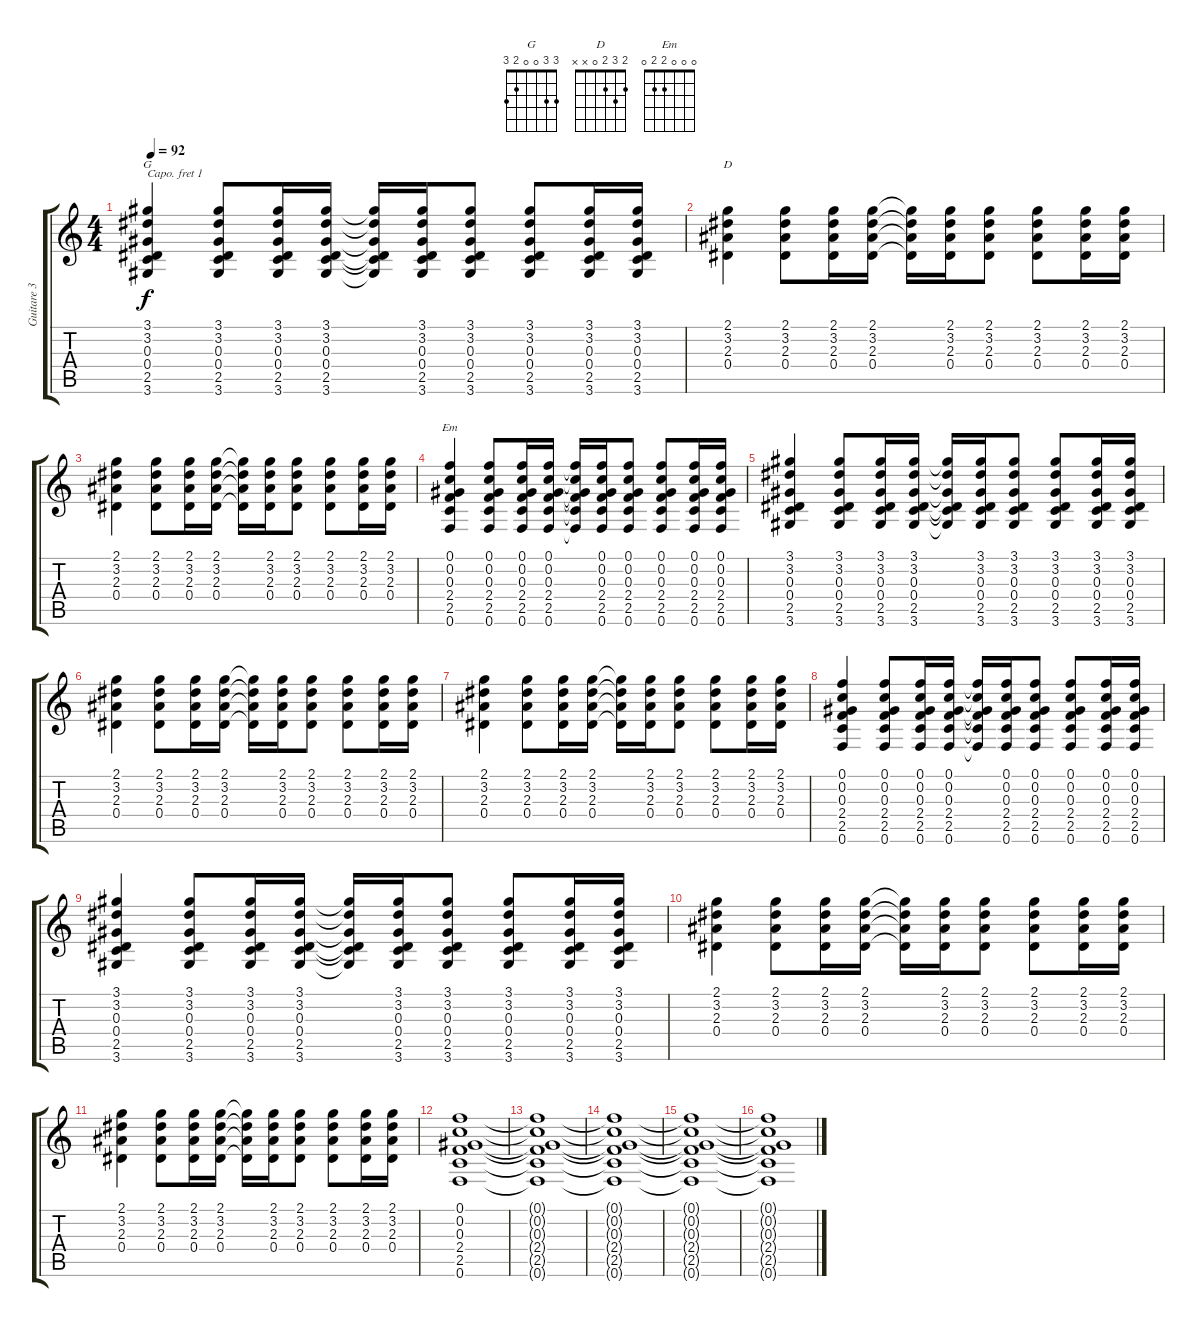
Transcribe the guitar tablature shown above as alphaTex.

\track ("Guitare 3" "Guitare 3") {instrument acousticguitarsteel}
\staff {score tabs}
\capo 1
\tuning (E4 B3 G3 D3 A2 E2) {hide}
\chord ("G" 3 3 0 0 2 3)
\chord ("D" 2 3 2 0 x x)
\chord ("Em" 0 0 0 2 2 0)
\ts (4 4)
\tempo 92
\clef g2
\ks c
(3.1 3.2 0.3 0.4 2.5 3.6).4{ch "G" dy f} (3.1 3.2 0.3 0.4 2.5 3.6).8 (3.1 3.2 0.3 0.4 2.5 3.6).16 (3.1 3.2 0.3 0.4 2.5 3.6).16 (3.1{t} 3.2{t} 0.3{t} 0.4{t} 2.5{t} 3.6{t}).16 (3.1 3.2 0.3 0.4 2.5 3.6).16 (3.1 3.2 0.3 0.4 2.5 3.6).8 (3.1 3.2 0.3 0.4 2.5 3.6).8 (3.1 3.2 0.3 0.4 2.5 3.6).16 (3.1 3.2 0.3 0.4 2.5 3.6).16 |
(2.1 3.2 2.3 0.4).4{ch "D"} (2.1 3.2 2.3 0.4).8 (2.1 3.2 2.3 0.4).16 (2.1 3.2 2.3 0.4).16 (2.1{t} 3.2{t} 2.3{t} 0.4{t}).16 (2.1 3.2 2.3 0.4).16 (2.1 3.2 2.3 0.4).8 (2.1 3.2 2.3 0.4).8 (2.1 3.2 2.3 0.4).16 (2.1 3.2 2.3 0.4).16 |
(2.1 3.2 2.3 0.4).4 (2.1 3.2 2.3 0.4).8 (2.1 3.2 2.3 0.4).16 (2.1 3.2 2.3 0.4).16 (2.1{t} 3.2{t} 2.3{t} 0.4{t}).16 (2.1 3.2 2.3 0.4).16 (2.1 3.2 2.3 0.4).8 (2.1 3.2 2.3 0.4).8 (2.1 3.2 2.3 0.4).16 (2.1 3.2 2.3 0.4).16 |
(0.1 0.2 0.3 2.4 2.5 0.6).4{ch "Em"} (0.1 0.2 0.3 2.4 2.5 0.6).8 (0.1 0.2 0.3 2.4 2.5 0.6).16 (0.1 0.2 0.3 2.4 2.5 0.6).16 (0.1{t} 0.2{t} 0.3{t} 2.4{t} 2.5{t} 0.6{t}).16 (0.1 0.2 0.3 2.4 2.5 0.6).16 (0.1 0.2 0.3 2.4 2.5 0.6).8 (0.1 0.2 0.3 2.4 2.5 0.6).8 (0.1 0.2 0.3 2.4 2.5 0.6).16 (0.1 0.2 0.3 2.4 2.5 0.6).16 |
(3.1 3.2 0.3 0.4 2.5 3.6).4 (3.1 3.2 0.3 0.4 2.5 3.6).8 (3.1 3.2 0.3 0.4 2.5 3.6).16 (3.1 3.2 0.3 0.4 2.5 3.6).16 (3.1{t} 3.2{t} 0.3{t} 0.4{t} 2.5{t} 3.6{t}).16 (3.1 3.2 0.3 0.4 2.5 3.6).16 (3.1 3.2 0.3 0.4 2.5 3.6).8 (3.1 3.2 0.3 0.4 2.5 3.6).8 (3.1 3.2 0.3 0.4 2.5 3.6).16 (3.1 3.2 0.3 0.4 2.5 3.6).16 |
(2.1 3.2 2.3 0.4).4 (2.1 3.2 2.3 0.4).8 (2.1 3.2 2.3 0.4).16 (2.1 3.2 2.3 0.4).16 (2.1{t} 3.2{t} 2.3{t} 0.4{t}).16 (2.1 3.2 2.3 0.4).16 (2.1 3.2 2.3 0.4).8 (2.1 3.2 2.3 0.4).8 (2.1 3.2 2.3 0.4).16 (2.1 3.2 2.3 0.4).16 |
(2.1 3.2 2.3 0.4).4 (2.1 3.2 2.3 0.4).8 (2.1 3.2 2.3 0.4).16 (2.1 3.2 2.3 0.4).16 (2.1{t} 3.2{t} 2.3{t} 0.4{t}).16 (2.1 3.2 2.3 0.4).16 (2.1 3.2 2.3 0.4).8 (2.1 3.2 2.3 0.4).8 (2.1 3.2 2.3 0.4).16 (2.1 3.2 2.3 0.4).16 |
(0.1 0.2 0.3 2.4 2.5 0.6).4 (0.1 0.2 0.3 2.4 2.5 0.6).8 (0.1 0.2 0.3 2.4 2.5 0.6).16 (0.1 0.2 0.3 2.4 2.5 0.6).16 (0.1{t} 0.2{t} 0.3{t} 2.4{t} 2.5{t} 0.6{t}).16 (0.1 0.2 0.3 2.4 2.5 0.6).16 (0.1 0.2 0.3 2.4 2.5 0.6).8 (0.1 0.2 0.3 2.4 2.5 0.6).8 (0.1 0.2 0.3 2.4 2.5 0.6).16 (0.1 0.2 0.3 2.4 2.5 0.6).16 |
(3.1 3.2 0.3 0.4 2.5 3.6).4 (3.1 3.2 0.3 0.4 2.5 3.6).8 (3.1 3.2 0.3 0.4 2.5 3.6).16 (3.1 3.2 0.3 0.4 2.5 3.6).16 (3.1{t} 3.2{t} 0.3{t} 0.4{t} 2.5{t} 3.6{t}).16 (3.1 3.2 0.3 0.4 2.5 3.6).16 (3.1 3.2 0.3 0.4 2.5 3.6).8 (3.1 3.2 0.3 0.4 2.5 3.6).8 (3.1 3.2 0.3 0.4 2.5 3.6).16 (3.1 3.2 0.3 0.4 2.5 3.6).16 |
(2.1 3.2 2.3 0.4).4 (2.1 3.2 2.3 0.4).8 (2.1 3.2 2.3 0.4).16 (2.1 3.2 2.3 0.4).16 (2.1{t} 3.2{t} 2.3{t} 0.4{t}).16 (2.1 3.2 2.3 0.4).16 (2.1 3.2 2.3 0.4).8 (2.1 3.2 2.3 0.4).8 (2.1 3.2 2.3 0.4).16 (2.1 3.2 2.3 0.4).16 |
(2.1 3.2 2.3 0.4).4 (2.1 3.2 2.3 0.4).8 (2.1 3.2 2.3 0.4).16 (2.1 3.2 2.3 0.4).16 (2.1{t} 3.2{t} 2.3{t} 0.4{t}).16 (2.1 3.2 2.3 0.4).16 (2.1 3.2 2.3 0.4).8 (2.1 3.2 2.3 0.4).8 (2.1 3.2 2.3 0.4).16 (2.1 3.2 2.3 0.4).16 |
(0.1 0.2 0.3 2.4 2.5 0.6).1 |
(0.1{t} 0.2{t} 0.3{t} 2.4{t} 2.5{t} 0.6{t}).1 |
(0.1{t} 0.2{t} 0.3{t} 2.4{t} 2.5{t} 0.6{t}).1 |
(0.1{t} 0.2{t} 0.3{t} 2.4{t} 2.5{t} 0.6{t}).1 |
(0.1{t} 0.2{t} 0.3{t} 2.4{t} 2.5{t} 0.6{t}).1
